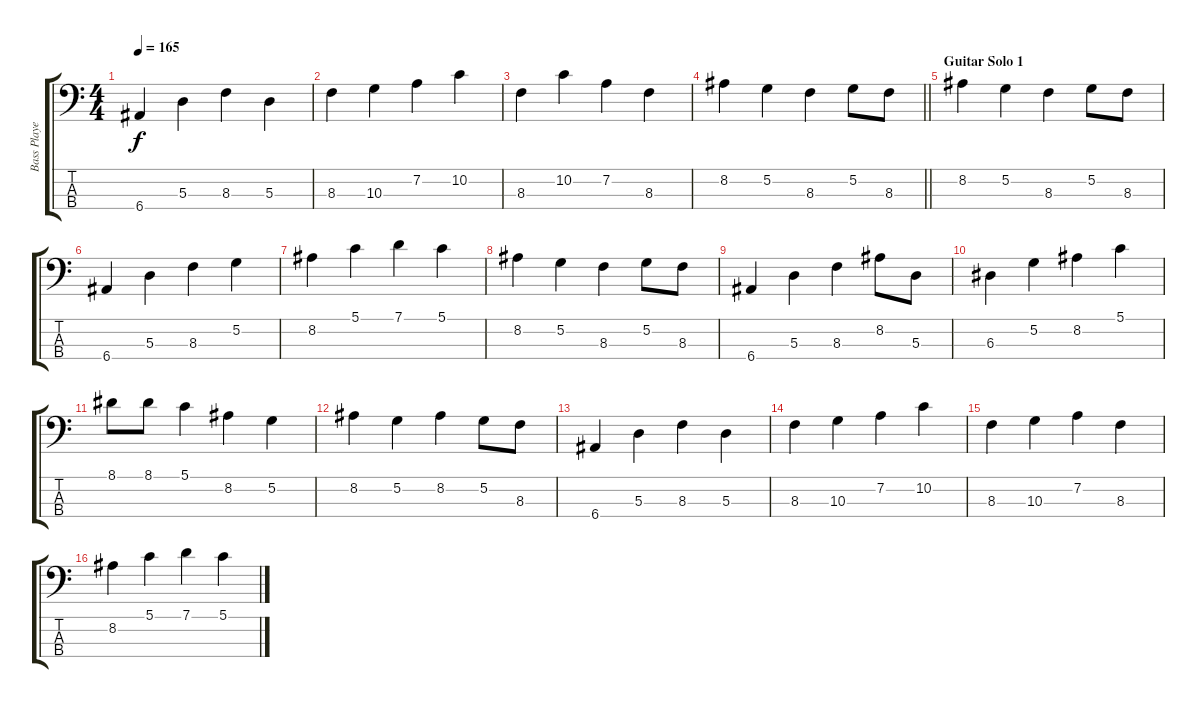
\track ("Bass Player" "Bass Playe") {instrument fretlessbass}
\staff {score tabs}
\tuning (G2 D2 A1 E1) {hide}
\ts (4 4)
\tempo 165
\clef f4
\ks c
6.4.4{dy f} 5.3.4 8.3.4 5.3.4 |
8.3.4 10.3.4 7.2.4 10.2.4 |
8.3.4 10.2.4 7.2.4 8.3.4 |
\barLineRight lightlight
8.2.4 5.2.4 8.3.4 5.2.8 8.3.8 |
\section ("" "Guitar Solo 1")
8.2.4 5.2.4 8.3.4 5.2.8 8.3.8 |
6.4.4 5.3.4 8.3.4 5.2.4 |
8.2.4 5.1.4 7.1.4 5.1.4 |
8.2.4 5.2.4 8.3.4 5.2.8 8.3.8 |
6.4.4 5.3.4 8.3.4 8.2.8 5.3.8 |
6.3.4 5.2.4 8.2.4 5.1.4 |
8.1.8 8.1.8 5.1.4 8.2.4 5.2.4 |
8.2.4 5.2.4 8.2.4 5.2.8 8.3.8 |
6.4.4 5.3.4 8.3.4 5.3.4 |
8.3.4 10.3.4 7.2.4 10.2.4 |
8.3.4 10.3.4 7.2.4 8.3.4 |
8.2.4 5.1.4 7.1.4 5.1.4
